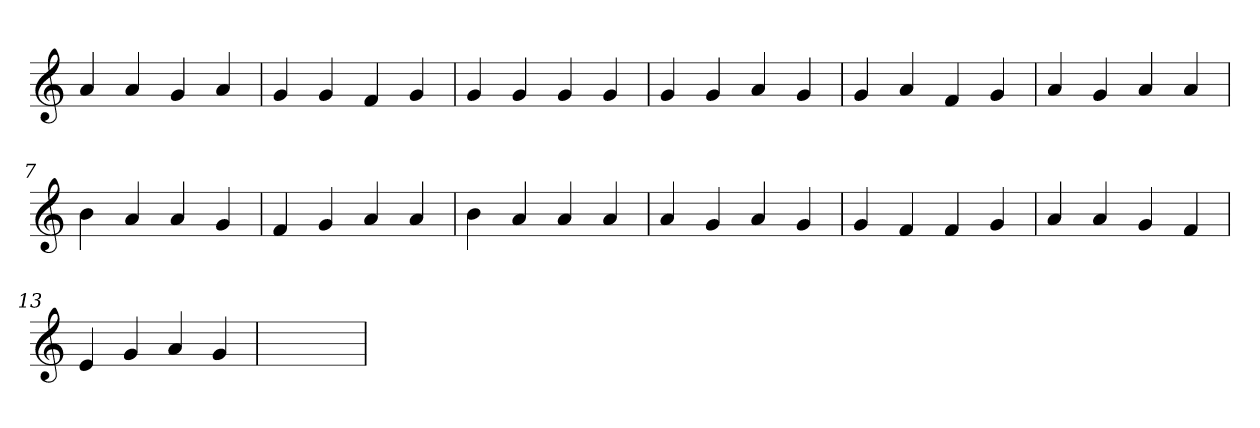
**kern
*part1
*staff1
*clefG2
=1
4a
4a
4g
4a
=2
4g
4g
4f
4g
=3
4g
4g
4g
4g
=4
4g
4g
4a
4g
=5
4g
4a
4f
4g
=6
4a
4g
4a
4a
=7
4b
4a
4a
4g
=8
4f
4g
4a
4a
=9
4b
4a
4a
4a
=10
4a
4g
4a
4g
=11
4g
4f
4f
4g
=12
4a
4a
4g
4f
=13
4e
4g
4a
4g
=14
1ryy
=
*-
